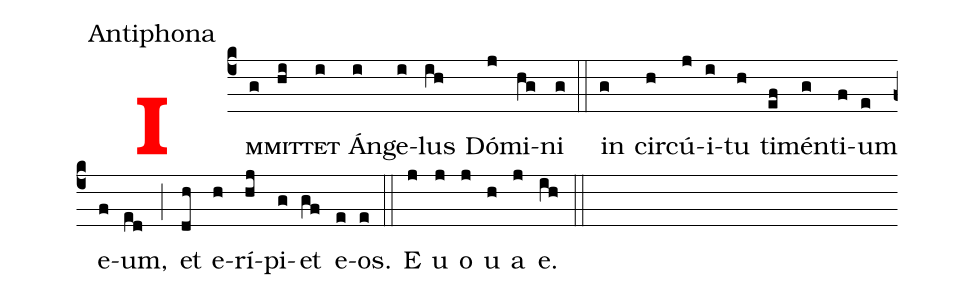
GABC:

office-part: Antiphona;
%%
<v>\bf\textcolor{red}{I}</v><v>\sc{m}</v>(c4g)<v>\sc{mit}</v>(hi)<v>\sc{tet}</v>(i) Án(i)ge(i)lus(ih) Dó(j)mi(hg)ni(g)  (::)
in(g) cir(h)cú(j)i(i)tu(h) ti(ef)mén(g)ti(f)um(e) e(f)um,(ed) (;)
 et(dh) e(h)rí(hj)pi(g)et(gf) e(e)os.(e)

 (::) E(j) u(j) o(j) u(h) a(j) e.(ih) (::)
